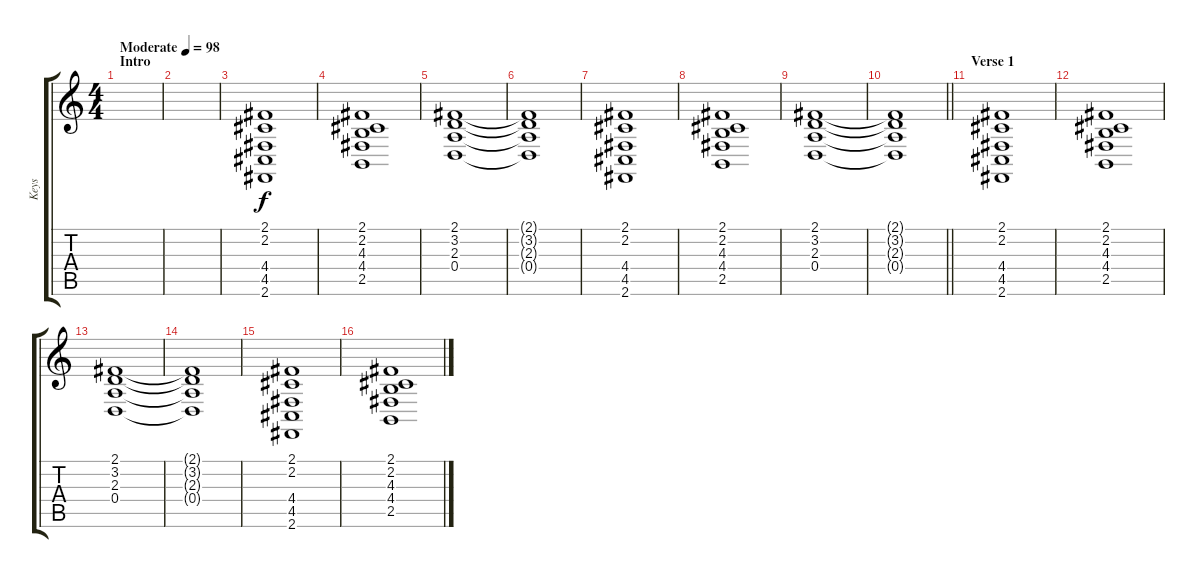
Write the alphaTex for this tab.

\track ("Keys" "Keys") {instrument stringensemble1}
\staff {score tabs}
\tuning (E4 B3 G3 D3 A2 E2) {hide}
\ts (4 4)
\section ("" "Intro")
\tempo (98 "Moderate")
\clef g2
\ks c
|
|
(2.1 2.2 4.4 4.5 2.6).1 |
(2.1 2.2 4.3 4.4 2.5).1 |
(2.1 3.2 2.3 0.4).1 |
(2.1{t} 3.2{t} 2.3{t} 0.4{t}).1 |
(2.1 2.2 4.4 4.5 2.6).1 |
(2.1 2.2 4.3 4.4 2.5).1 |
(2.1 3.2 2.3 0.4).1 |
\barLineRight lightlight
(2.1{t} 3.2{t} 2.3{t} 0.4{t}).1 |
\section ("" "Verse 1")
(2.1 2.2 4.4 4.5 2.6).1{volume 2} |
(2.1 2.2 4.3 4.4 2.5).1 |
(2.1 3.2 2.3 0.4).1 |
(2.1{t} 3.2{t} 2.3{t} 0.4{t}).1 |
(2.1 2.2 4.4 4.5 2.6).1 |
(2.1 2.2 4.3 4.4 2.5).1
